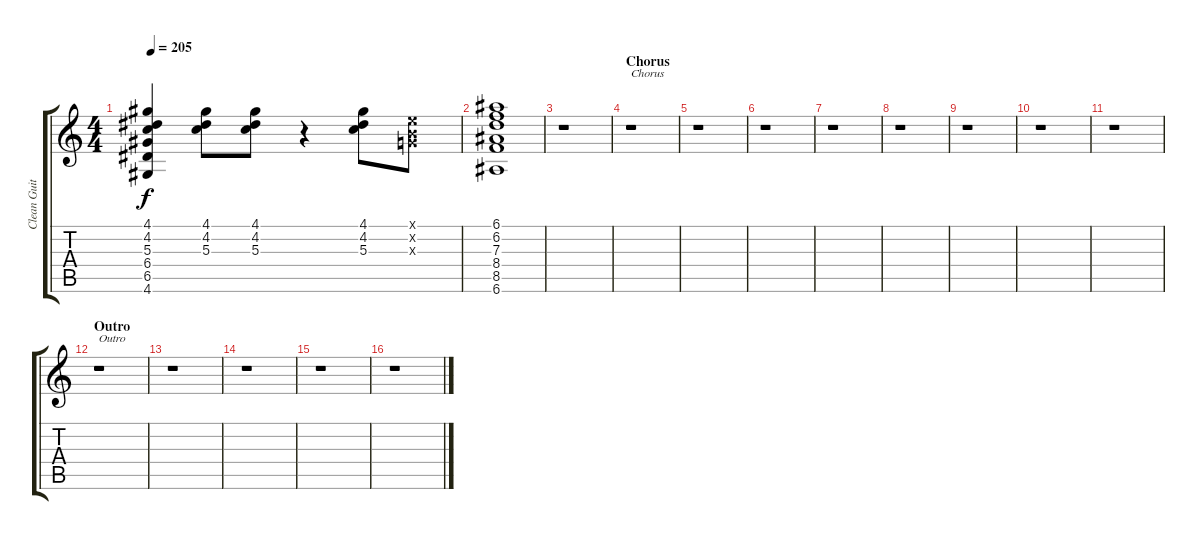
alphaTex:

\track ("Clean Guitar" "Clean Guit") {instrument electricguitarjazz}
\staff {score tabs}
\tuning (E4 B3 G3 D3 A2 E2) {hide}
\ts (4 4)
\tempo 205
\clef g2
\ks c
(4.1 4.2 5.3 6.4 6.5 4.6).4{dy f} (4.1 4.2 5.3).8 (4.1 4.2 5.3).8 r.4 (4.1 4.2 5.3).8 (0.1{x} 0.2{x} 0.3{x}).8 |
(6.1 6.2 7.3 8.4 8.5 6.6).1 |
r.1 |
\section ("" "Chorus")
r.1{txt "Chorus"} |
r.1 |
r.1 |
r.1 |
r.1 |
r.1 |
r.1 |
r.1 |
\section ("" "Outro")
r.1{txt "Outro"} |
r.1 |
r.1 |
r.1 |
r.1
